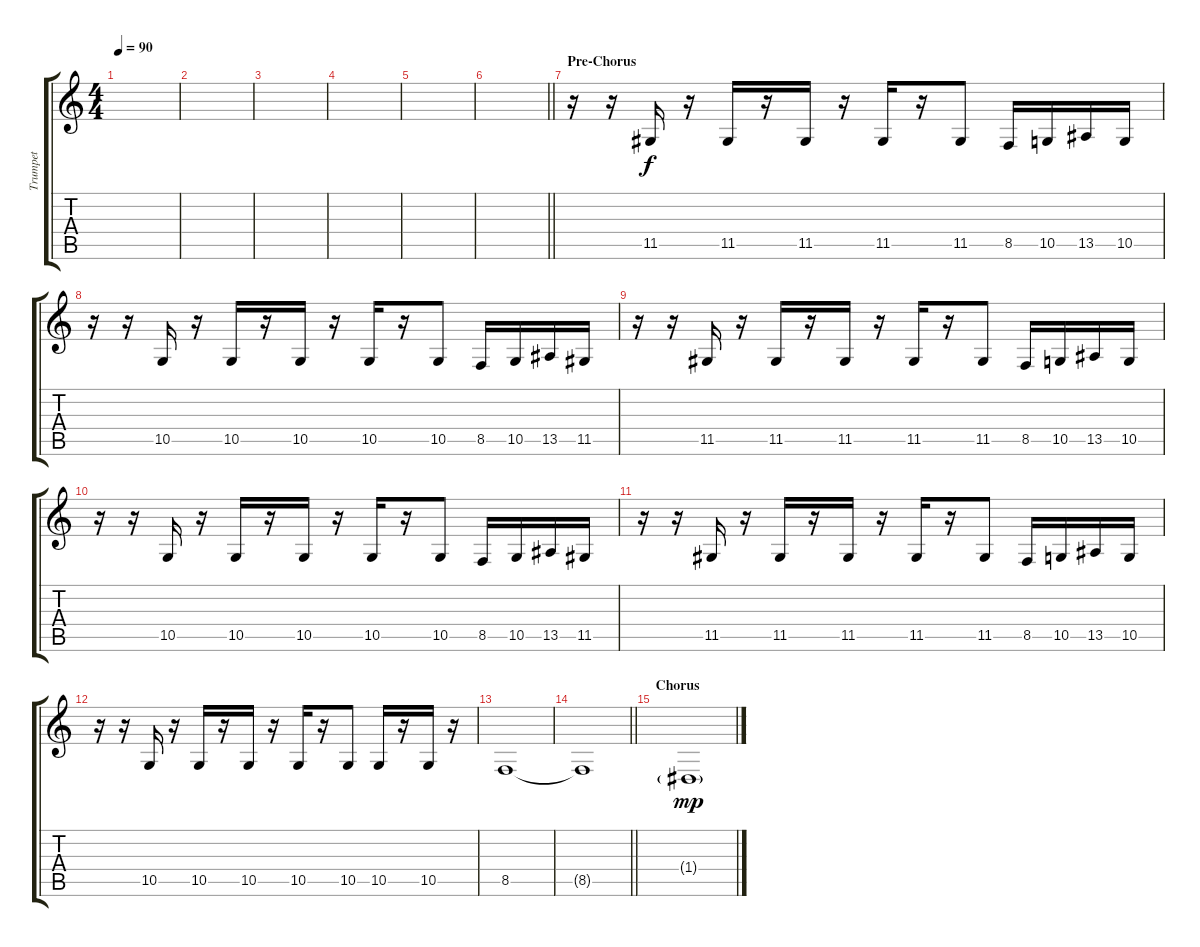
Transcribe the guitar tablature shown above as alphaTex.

\track ("Trumpet" "Trumpet") {instrument trumpet}
\staff {score tabs}
\tuning (E4 B3 G3 D3 A2 E2) {hide}
\ts (4 4)
\tempo 90
\clef g2
\ks c
|
|
|
|
|
\barLineRight lightlight
|
\section ("" "Pre-Chorus")
r.16 r.16 11.5.16 r.16 11.5.16 r.16 11.5.16 r.16 11.5.16 r.16 11.5.8 8.5.16 10.5.16 13.5.16 10.5.16 |
r.16 r.16 10.5.16 r.16 10.5.16 r.16 10.5.16 r.16 10.5.16 r.16 10.5.8 8.5.16 10.5.16 13.5.16 11.5.16 |
r.16 r.16 11.5.16 r.16 11.5.16 r.16 11.5.16 r.16 11.5.16 r.16 11.5.8 8.5.16 10.5.16 13.5.16 10.5.16 |
r.16 r.16 10.5.16 r.16 10.5.16 r.16 10.5.16 r.16 10.5.16 r.16 10.5.8 8.5.16 10.5.16 13.5.16 11.5.16 |
r.16 r.16 11.5.16 r.16 11.5.16 r.16 11.5.16 r.16 11.5.16 r.16 11.5.8 8.5.16 10.5.16 13.5.16 10.5.16 |
r.16 r.16 10.5.16 r.16 10.5.16 r.16 10.5.16 r.16 10.5.16 r.16 10.5.8 10.5.16 r.16 10.5.16 r.16 |
8.5.1 |
\barLineRight lightlight
8.5{t}.1 |
\section ("" "Chorus")
1.4{g}.1{dy mp}
